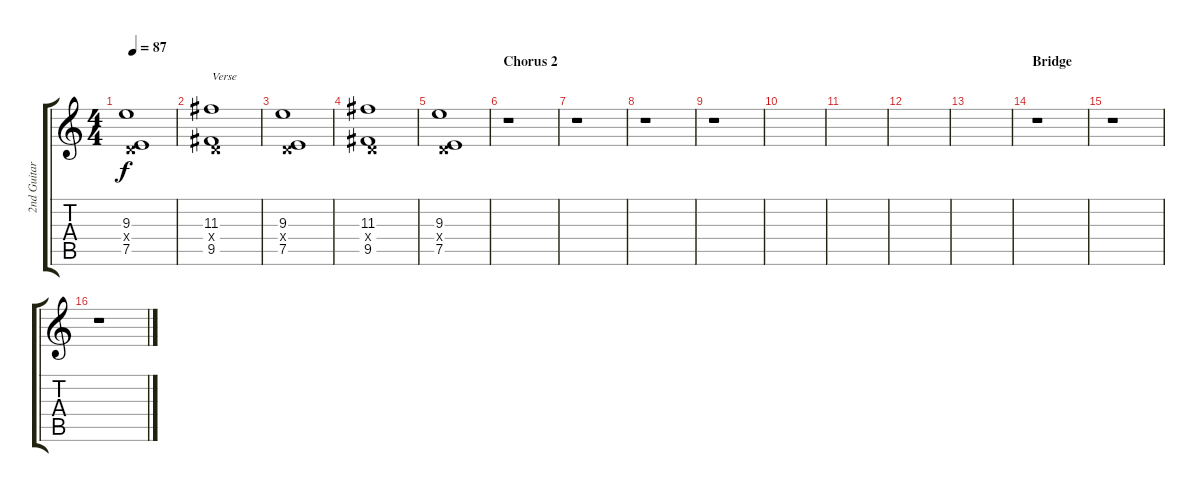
\track ("2nd Guitar" "2nd Guitar") {instrument overdrivenguitar}
\staff {score tabs}
\tuning (E4 B3 G3 D3 A2 E2) {hide}
\ts (4 4)
\tempo 87
\clef g2
\ks c
(9.3 0.4{x} 7.5).1{dy f} |
(11.3 0.4{x} 9.5).1{txt "Verse"} |
(9.3 0.4{x} 7.5).1 |
(11.3 0.4{x} 9.5).1 |
(9.3 0.4{x} 7.5).1 |
\section ("" "Chorus 2")
r.1 |
r.1 |
r.1 |
r.1 |
|
|
|
|
\section ("" "Bridge")
r.1 |
r.1 |
r.1
